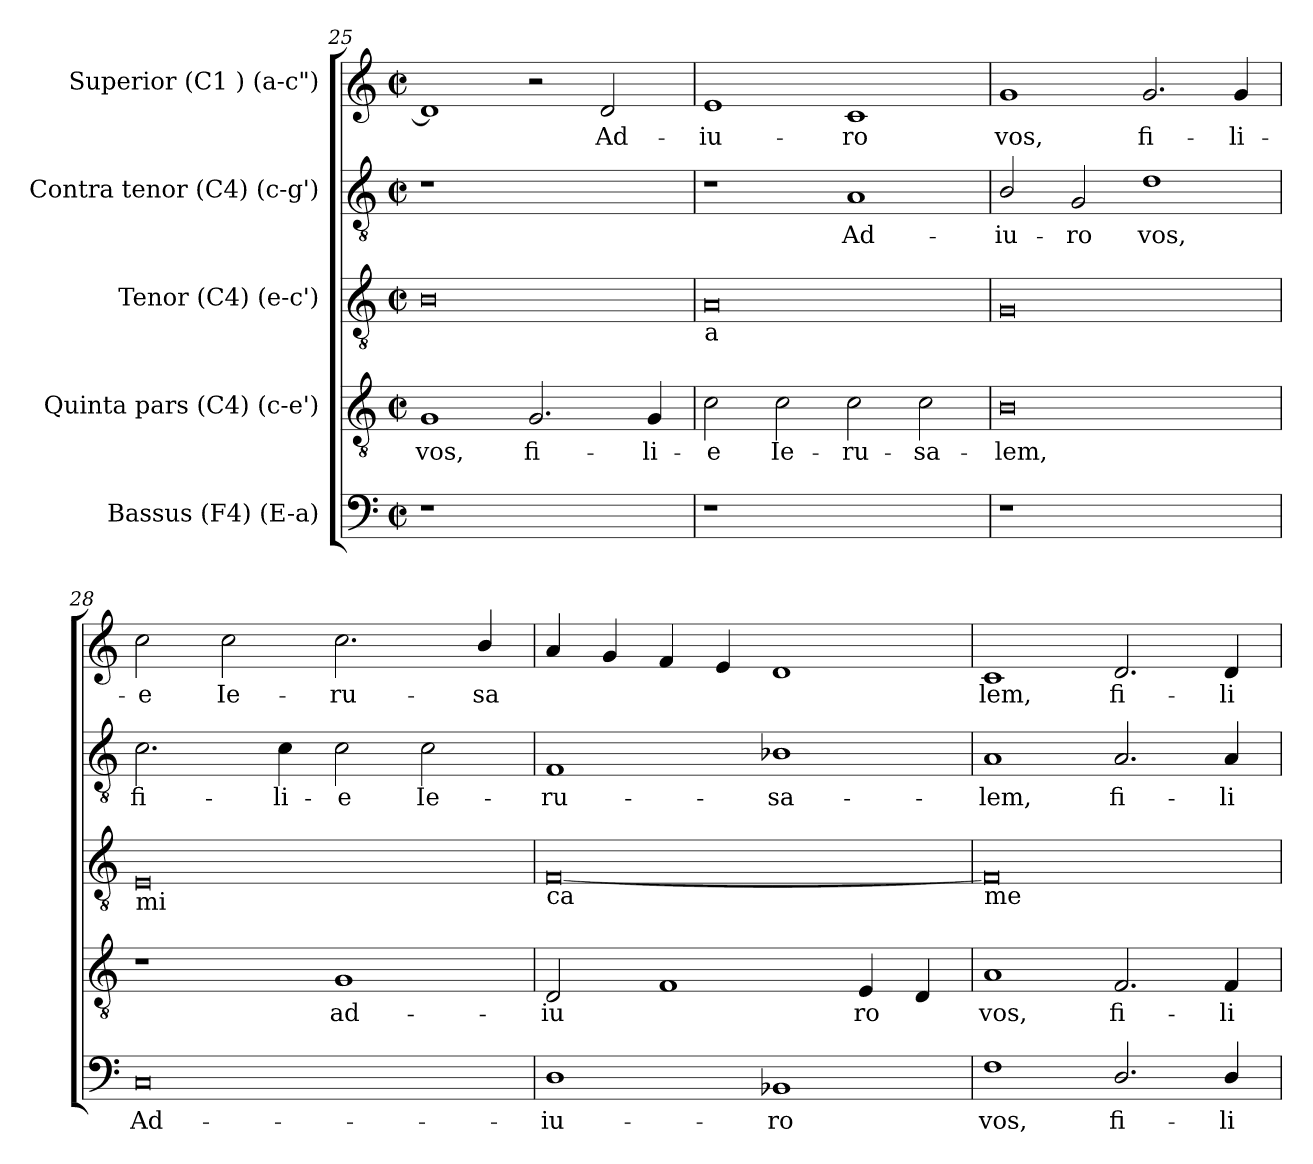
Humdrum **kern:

**kern	**text	**kern	**text	**kern	**kern	**text	**kern	**text
*part5	*part5	*part4	*part4	*part3	*part2	*part2	*part1	*part1
*staff5	*staff5	*staff4	*staff4	*staff3	*staff2	*staff2	*staff1	*staff1
*I"Bassus (F4)  (E-a)	*	*I"Quinta pars (C4)  (c-e')	*	*I"Tenor (C4)  (e-c')	*I"Contra tenor (C4)  (c-g')	*	*I"Superior (C1 )  (a-c")	*
*clefF4	*	*clefGv2	*	*clefGv2	*clefGv2	*	*clefG2	*
*k[]	*	*k[]	*	*k[]	*k[]	*	*k[]	*
*C:	*	*C:	*	*C:	*C:	*	*C:	*
*M2/2	*	*M2/2	*	*M2/2	*M2/2	*	*M2/2	*
*met(c|)	*	*met(c|)	*	*met(c|)	*met(c|)	*	*met(c|)	*
=25	=25	=25	=25	=25	=25	=25	=25	=25
!	!	!	!LO:LY:b:rj	!	!	!	!	!LO:LY:b:cj
1r	.	1G	vos,	0B	1r	.	1d]	.
!	!	!	!LO:LY:b:rj	!	!	!	!	!
1ryy	.	2.G/	fi-	.	1ryy	.	2r	.
!	!	!	!	!	!	!	!	!LO:LY:b:cj
.	.	.	.	.	.	.	2d/	Ad-
!	!	!	!LO:LY:b:rj	!	!	!	!	!
.	.	4G/	-li-	.	.	.	.	.
=26	=26	=26	=26	=26	=26	=26	=26	=26
!	!	!	!	!LO:TX:b:t=a	!	!	!	!
!	!	!	!LO:LY:b:rj	!	!	!	!	!LO:LY:b:cj
1r	.	2c\	-e	0A	1r	.	1e	-iu-
!	!	!	!LO:LY:b:rj	!	!	!	!	!
.	.	2c\	Ie-	.	.	.	.	.
!	!	!	!LO:LY:b:rj	!	!	!LO:LY:b:cj	!	!LO:LY:b:cj
1ryy	.	2c\	-ru-	.	1A	Ad-	1c	-ro
!	!	!	!LO:LY:b:rj	!	!	!	!	!
.	.	2c\	-sa-	.	.	.	.	.
=27	=27	=27	=27	=27	=27	=27	=27	=27
!	!	!	!LO:LY:b:rj	!	!	!LO:LY:b:cj	!	!LO:LY:b:cj
1r	.	0B	-lem,	0G	2B/	-iu-	1g	vos,
!	!	!	!	!	!	!LO:LY:b:cj	!	!
.	.	.	.	.	2G/	-ro	.	.
!	!	!	!	!	!	!LO:LY:b:cj	!	!LO:LY:b:cj
1ryy	.	.	.	.	1d	vos,	2.g/	fi-
!	!	!	!	!	!	!	!	!LO:LY:b:cj
.	.	.	.	.	.	.	4g/	-li-
!!LO:LB:g=z
=28	=28	=28	=28	=28	=28	=28	=28	=28
!	!	!	!	!LO:TX:b:t=mi	!	!	!	!
!	!LO:LY:b:cj	!	!	!	!	!LO:LY:b:cj	!	!LO:LY:b:cj
0C	Ad-	1r	.	0E	2.c\	fi-	2cc\	-e
!	!	!	!	!	!	!	!	!LO:LY:b:cj
.	.	.	.	.	.	.	2cc\	Ie-
!	!	!	!	!	!	!LO:LY:b:cj	!	!
.	.	.	.	.	4c\	-li-	.	.
!	!	!	!LO:LY:b:rj	!	!	!LO:LY:b:cj	!	!LO:LY:b:cj
.	.	1G	ad-	.	2c\	-e	2.cc\	-ru-
!	!	!	!	!	!	!LO:LY:b:cj	!	!
.	.	.	.	.	2c\	Ie-	.	.
!	!	!	!	!	!	!	!	!LO:LY:b:cj
.	.	.	.	.	.	.	4b/	-sa-
=29	=29	=29	=29	=29	=29	=29	=29	=29
!	!	!	!	!LO:TX:b:t=ca	!	!	!	!
!	!LO:LY:b:cj	!	!LO:LY:b:rj	!	!	!LO:LY:b:cj	!	!LO:LY:b:cj
1D	-iu-	2D/	-iu-	[<0F	1F	-ru-	4a/	--
!	!	!	!	!	!	!	!	!LO:LY:b:cj
.	.	.	.	.	.	.	4g/	--
!	!	!	!LO:LY:b:rj	!	!	!	!	!LO:LY:b:cj
.	.	1F	--	.	.	.	4f/	--
!	!	!	!	!	!	!	!	!LO:LY:b:cj
.	.	.	.	.	.	.	4e/	--
!	!LO:LY:b:cj	!	!	!	!	!LO:LY:b:cj	!	!LO:LY:b:cj
1BB-X	-ro	.	.	.	1B-X	-sa-	1d	--
!	!	!	!LO:LY:b:rj	!	!	!	!	!
.	.	4E/	-ro	.	.	.	.	.
!	!	!	!LO:LY:b:rj	!	!	!	!	!
.	.	4D/	.	.	.	.	.	.
=30	=30	=30	=30	=30	=30	=30	=30	=30
!	!	!	!	!LO:TX:b:t=me	!	!	!	!
!	!LO:LY:b:cj	!	!LO:LY:b:rj	!	!	!LO:LY:b:cj	!	!LO:LY:b:cj
1F	vos,	1A	vos,	0F]	1A	-lem,	1c	-lem,
!	!LO:LY:b:cj	!	!LO:LY:b:rj	!	!	!LO:LY:b:cj	!	!LO:LY:b:cj
2.D/	fi-	2.F/	fi-	.	2.A/	fi-	2.d/	fi-
!	!LO:LY:b:cj	!	!LO:LY:b:rj	!	!	!LO:LY:b:cj	!	!LO:LY:b:cj
4D/	-li-	4F/	-li-	.	4A/	-li-	4d/	-li-
=	=	=	=	=	=	=	=	=
*-	*-	*-	*-	*-	*-	*-	*-	*-
